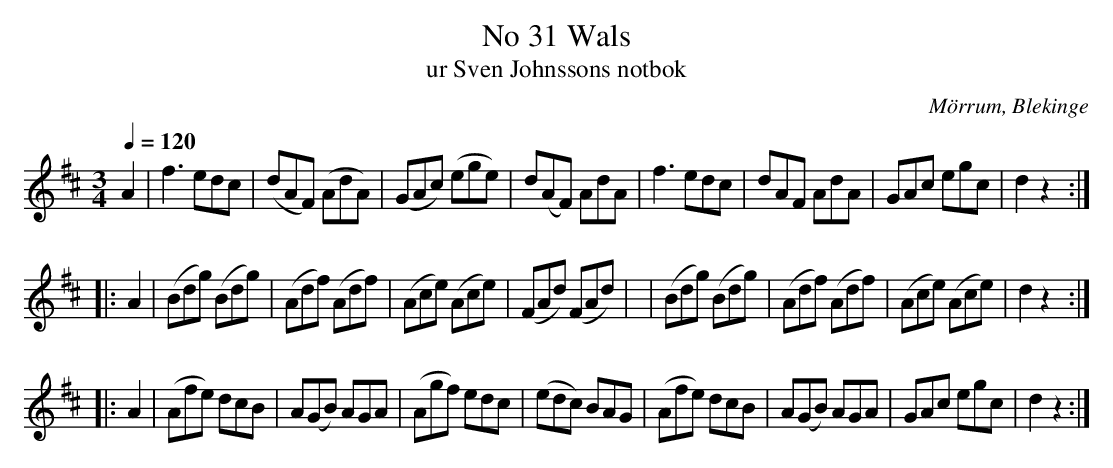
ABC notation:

X:1
T:No 31 Wals
T: ur Sven Johnssons notbok
O:Mörrum, Blekinge
M:3/4
L:1/8
Q:1/4=120
K:D
A2 | f3edc|(dAF) (AdA)| (GAc) (ege)|d(AF) AdA|f3 edc| dAF AdA|GAc egc| d2 z2 :|
|: A2| (Bdg) (Bdg) | (Adf) (Adf) | (Ace) (Ace) |  (FAd) (FAd) | | (Bdg) (Bdg) | (Adf) (Adf) |(Ace) (Ace)  | d2 z2 :|
|: A2 | (Afe) dcB | A(GB) AGA | (Agf) edc| (edc) BAG | (Afe) dcB | A(GB) AGA | GAc egc| d2 z2 :|
